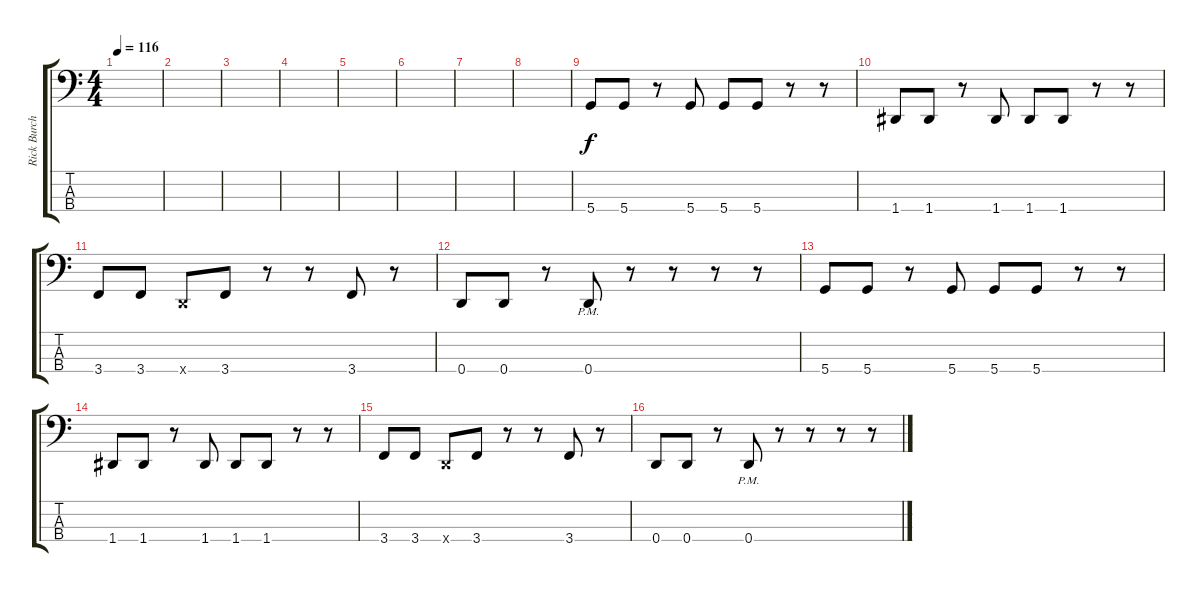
\track ("Rick Burch (Bass Guitar)" "Rick Burch") {instrument electricbasspick}
\staff {score tabs}
\tuning (G2 D2 A1 D1) {hide}
\ts (4 4)
\tempo 116
\clef f4
\ks c
|
|
|
|
|
|
|
|
5.4.8 5.4.8 r.8 5.4.8 5.4.8 5.4.8 r.8 r.8 |
1.4.8 1.4.8 r.8 1.4.8 1.4.8 1.4.8 r.8 r.8 |
3.4.8 3.4.8 0.4{x}.8 3.4.8 r.8 r.8 3.4.8 r.8 |
0.4.8 0.4.8 r.8 0.4{pm}.8 r.8 r.8 r.8 r.8 |
5.4.8 5.4.8 r.8 5.4.8 5.4.8 5.4.8 r.8 r.8 |
1.4.8 1.4.8 r.8 1.4.8 1.4.8 1.4.8 r.8 r.8 |
3.4.8 3.4.8 0.4{x}.8 3.4.8 r.8 r.8 3.4.8 r.8 |
0.4.8 0.4.8 r.8 0.4{pm}.8 r.8 r.8 r.8 r.8
